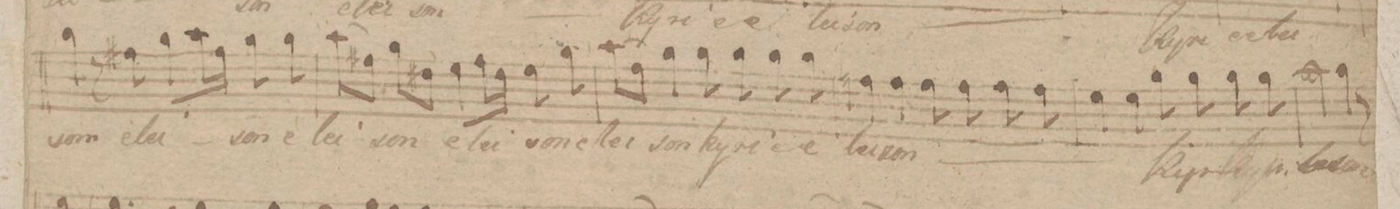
**kern	**text	**dynam
*I"Alto	*	*
*clefC3	*	*
*k[f#c#]	*	*
*met(c)	*	*
*M4/4	*	*
4a\	-son	.
8r	.	.
8g#X\	e-	.
8a\L	-lei-	.
*16\right	*	*
16b\L	.	.
16g#\JJ	.	.
8a\	-son	.
8a\	e-	.
=14	=14	=14
(8b\L	-lei-	.
8g#X\J)	.	.
8a\L	-son	.
8e#X\J	.	.
8f#\L	e-	.
16g#\L	-lei-	.
16e#\JJ	.	.
8f#\	-son	.
8a\	e-	.
=15	=15	=15
(8b\L	-lei-	.
8g\J)	.	.
4a\	-son	.
8a\	Ky-	.
8a\	-ri-	.
8a\	-e	.
8a\	e-	.
=16	=16	=16
4gn\	-lei-	.
4g\	-son	.
8g\	{Ky-	.
8g\	-ri-	.
8g\	-e	.
8g\	e-	.
=17	=17	=17
4f#\	-lei-	.
4f#\	-son}	.
8a\	Ky-	.
8a\	-ri-	.
8a\	-e	.
8a\	e-	.
=18	=18	=18
*2\right	*	*
2b\	-lei-	.
4a\	-son	.
8r	.	.
*-	*-	*-
